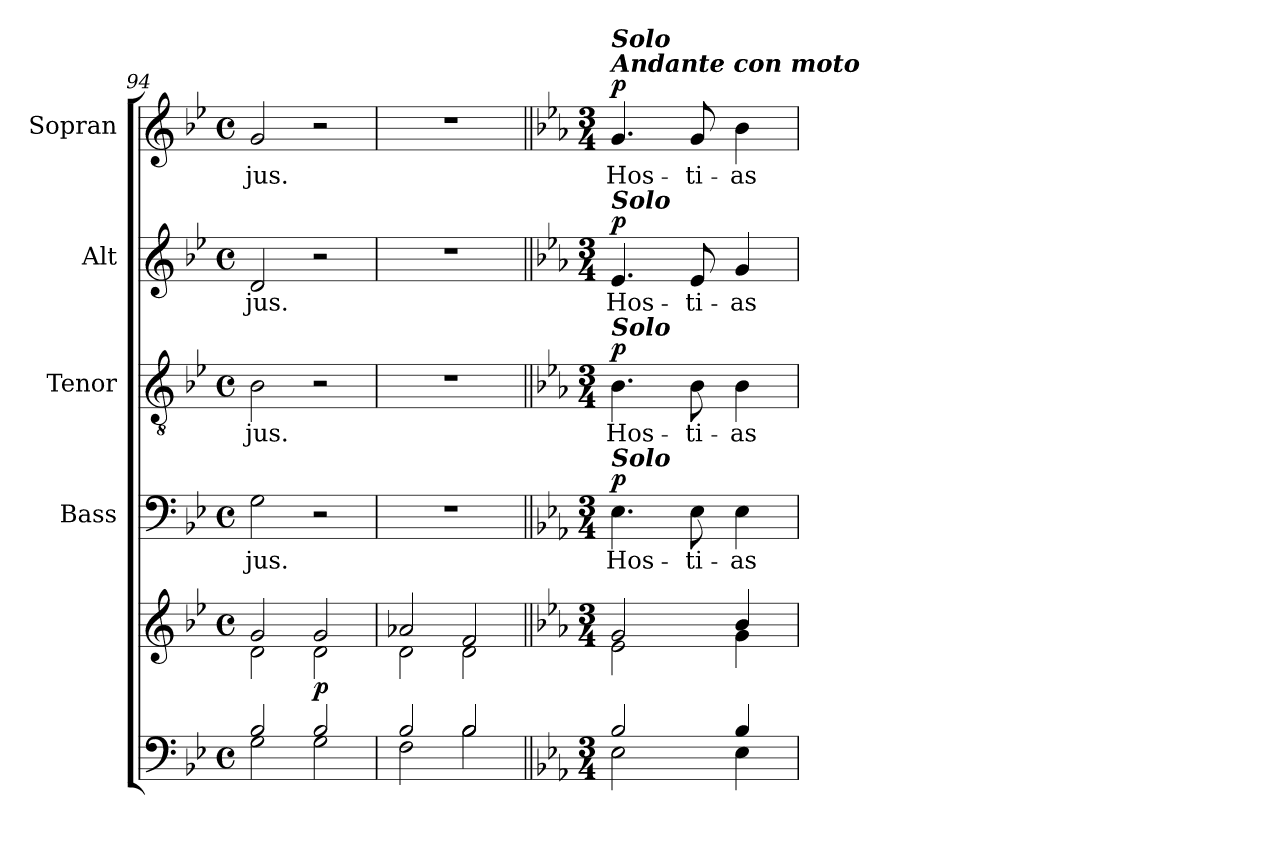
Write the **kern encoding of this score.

**kern	**kern	**dynam	**kern	**text	**dynam	**kern	**text	**dynam	**kern	**text	**dynam	**kern	**text	**dynam
*part5	*part5	*part5	*part4	*part4	*part4	*part3	*part3	*part3	*part2	*part2	*part2	*part1	*part1	*part1
*staff6	*staff5	*staff5/6	*staff4	*staff4	*staff4	*staff3	*staff3	*staff3	*staff2	*staff2	*staff2	*staff1	*staff1	*staff1
*	*	*	*I"Bass	*	*	*I"Tenor	*	*	*I"Alt	*	*	*I"Sopran	*	*
*	*	*	*I'B.	*	*	*I'T.	*	*	*I'A.	*	*	*I'S.	*	*
*clefF4	*clefG2	*	*clefF4	*	*	*clefGv2	*	*	*clefG2	*	*	*clefG2	*	*
*k[b-e-]	*k[b-e-]	*	*k[b-e-]	*	*	*k[b-e-]	*	*	*k[b-e-]	*	*	*k[b-e-]	*	*
*B-:	*B-:	*	*B-:	*	*	*B-:	*	*	*B-:	*	*	*B-:	*	*
*M4/4	*M4/4	*	*M4/4	*	*	*M4/4	*	*	*M4/4	*	*	*M4/4	*	*
*met(c)	*met(c)	*	*met(c)	*	*	*met(c)	*	*	*met(c)	*	*	*met(c)	*	*
=94	=94	=94	=94	=94	=94	=94	=94	=94	=94	=94	=94	=94	=94	=94
*^	*^	*	*	*	*	*	*	*	*	*	*	*	*	*
!	!	!	!	!	!	!LO:LY:b	!	!	!LO:LY:b	!	!	!LO:LY:b	!	!	!LO:LY:b	!
2B-/	2G\	2g/	2d\	.	2G\	-jus.	.	2B-\	-jus.	.	2d/	-jus.	.	2g/	-jus.	.
!	!	!	!	!LO:DY:b	!	!	!	!	!	!	!	!	!	!	!	!
2B-/	2G\	2g/	2d\	p	2r	.	.	2r	.	.	2r	.	.	2r	.	.
=95	=95	=95	=95	=95	=95	=95	=95	=95	=95	=95	=95	=95	=95	=95	=95	=95
2B-/	2F\	2a-X/	2d\	.	1r	.	.	1r	.	.	1r	.	.	1r	.	.
2B-/	2B-\	2f/	2d\	.	.	.	.	.	.	.	.	.	.	.	.	.
=96||	=96||	=96||	=96||	=96||	=96||	=96||	=96||	=96||	=96||	=96||	=96||	=96||	=96||	=96||	=96||	=96||
*k[b-e-a-]	*	*k[b-e-a-]	*	*	*k[b-e-a-]	*	*	*k[b-e-a-]	*	*	*k[b-e-a-]	*	*	*k[b-e-a-]	*	*
*E-:	*	*E-:	*	*	*E-:	*	*	*E-:	*	*	*E-:	*	*	*E-:	*	*
*M3/4	*	*M3/4	*	*	*M3/4	*	*	*M3/4	*	*	*M3/4	*	*	*M3/4	*	*
!	!	!	!	!	!	!	!	!	!	!	!	!	!	!LO:TX:a:Bi:t=Andante con moto	!	!
!	!	!	!	!	!	!	!	!	!	!	!	!	!	!LO:TX:a:Bi:t=Solo	!	!
!	!	!	!	!	!	!	!	!	!	!	!LO:TX:a:Bi:t=Solo	!	!	!	!	!
!	!	!	!	!	!	!	!	!LO:TX:a:Bi:t=Solo	!	!	!	!	!	!	!	!
!	!	!	!	!	!LO:TX:a:Bi:t=Solo	!	!	!	!	!	!	!	!	!	!	!
!	!	!	!	!	!	!LO:LY:b	!LO:DY:a	!	!LO:LY:b	!LO:DY:a	!	!LO:LY:b	!LO:DY:a	!	!LO:LY:b	!LO:DY:a
2B-/	2E-\	2g/	2e-\	.	4.E-\	Hos-	p	4.B-\	Hos-	p	4.e-/	Hos-	p	4.g/	Hos-	p
!	!	!	!	!	!	!LO:LY:b	!	!	!LO:LY:b	!	!	!LO:LY:b	!	!	!LO:LY:b	!
.	.	.	.	.	8E-\	-ti-	.	8B-\	-ti-	.	8e-/	-ti-	.	8g/	-ti-	.
!	!	!	!	!	!	!LO:LY:b	!	!	!LO:LY:b	!	!	!LO:LY:b	!	!	!LO:LY:b	!
4B-/	4E-\	4b-/	4g\	.	4E-\	-as	.	4B-\	-as	.	4g/	-as	.	4b-\	-as	.
*v	*v	*	*	*	*	*	*	*	*	*	*	*	*	*	*	*
*	*v	*v	*	*	*	*	*	*	*	*	*	*	*	*	*
=	=	=	=	=	=	=	=	=	=	=	=	=	=	=
*-	*-	*-	*-	*-	*-	*-	*-	*-	*-	*-	*-	*-	*-	*-
